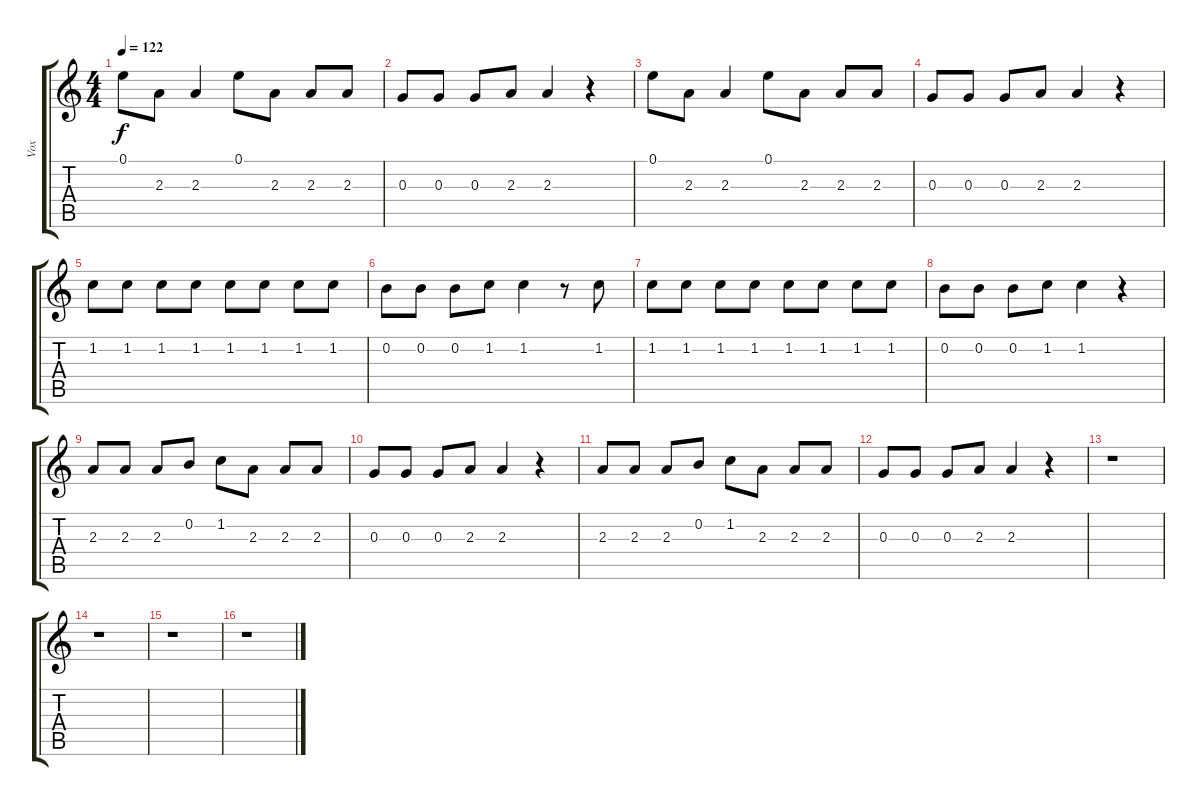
\track ("Vox" "Vox") {instrument electricguitarclean}
\staff {score tabs}
\tuning (E4 B3 G3 D3 A2 E2) {hide}
\ts (4 4)
\tempo 122
\clef g2
\ks c
0.1.8{dy f} 2.3.8 2.3.4 0.1.8 2.3.8 2.3.8 2.3.8 |
0.3.8 0.3.8 0.3.8 2.3.8 2.3.4 r.4 |
0.1.8 2.3.8 2.3.4 0.1.8 2.3.8 2.3.8 2.3.8 |
0.3.8 0.3.8 0.3.8 2.3.8 2.3.4 r.4 |
1.2.8 1.2.8 1.2.8 1.2.8 1.2.8 1.2.8 1.2.8 1.2.8 |
0.2.8 0.2.8 0.2.8 1.2.8 1.2.4 r.8 1.2.8 |
1.2.8 1.2.8 1.2.8 1.2.8 1.2.8 1.2.8 1.2.8 1.2.8 |
0.2.8 0.2.8 0.2.8 1.2.8 1.2.4 r.4 |
2.3.8 2.3.8 2.3.8 0.2.8 1.2.8 2.3.8 2.3.8 2.3.8 |
0.3.8 0.3.8 0.3.8 2.3.8 2.3.4 r.4 |
2.3.8 2.3.8 2.3.8 0.2.8 1.2.8 2.3.8 2.3.8 2.3.8 |
0.3.8 0.3.8 0.3.8 2.3.8 2.3.4 r.4 |
r.1 |
r.1 |
r.1 |
r.1
